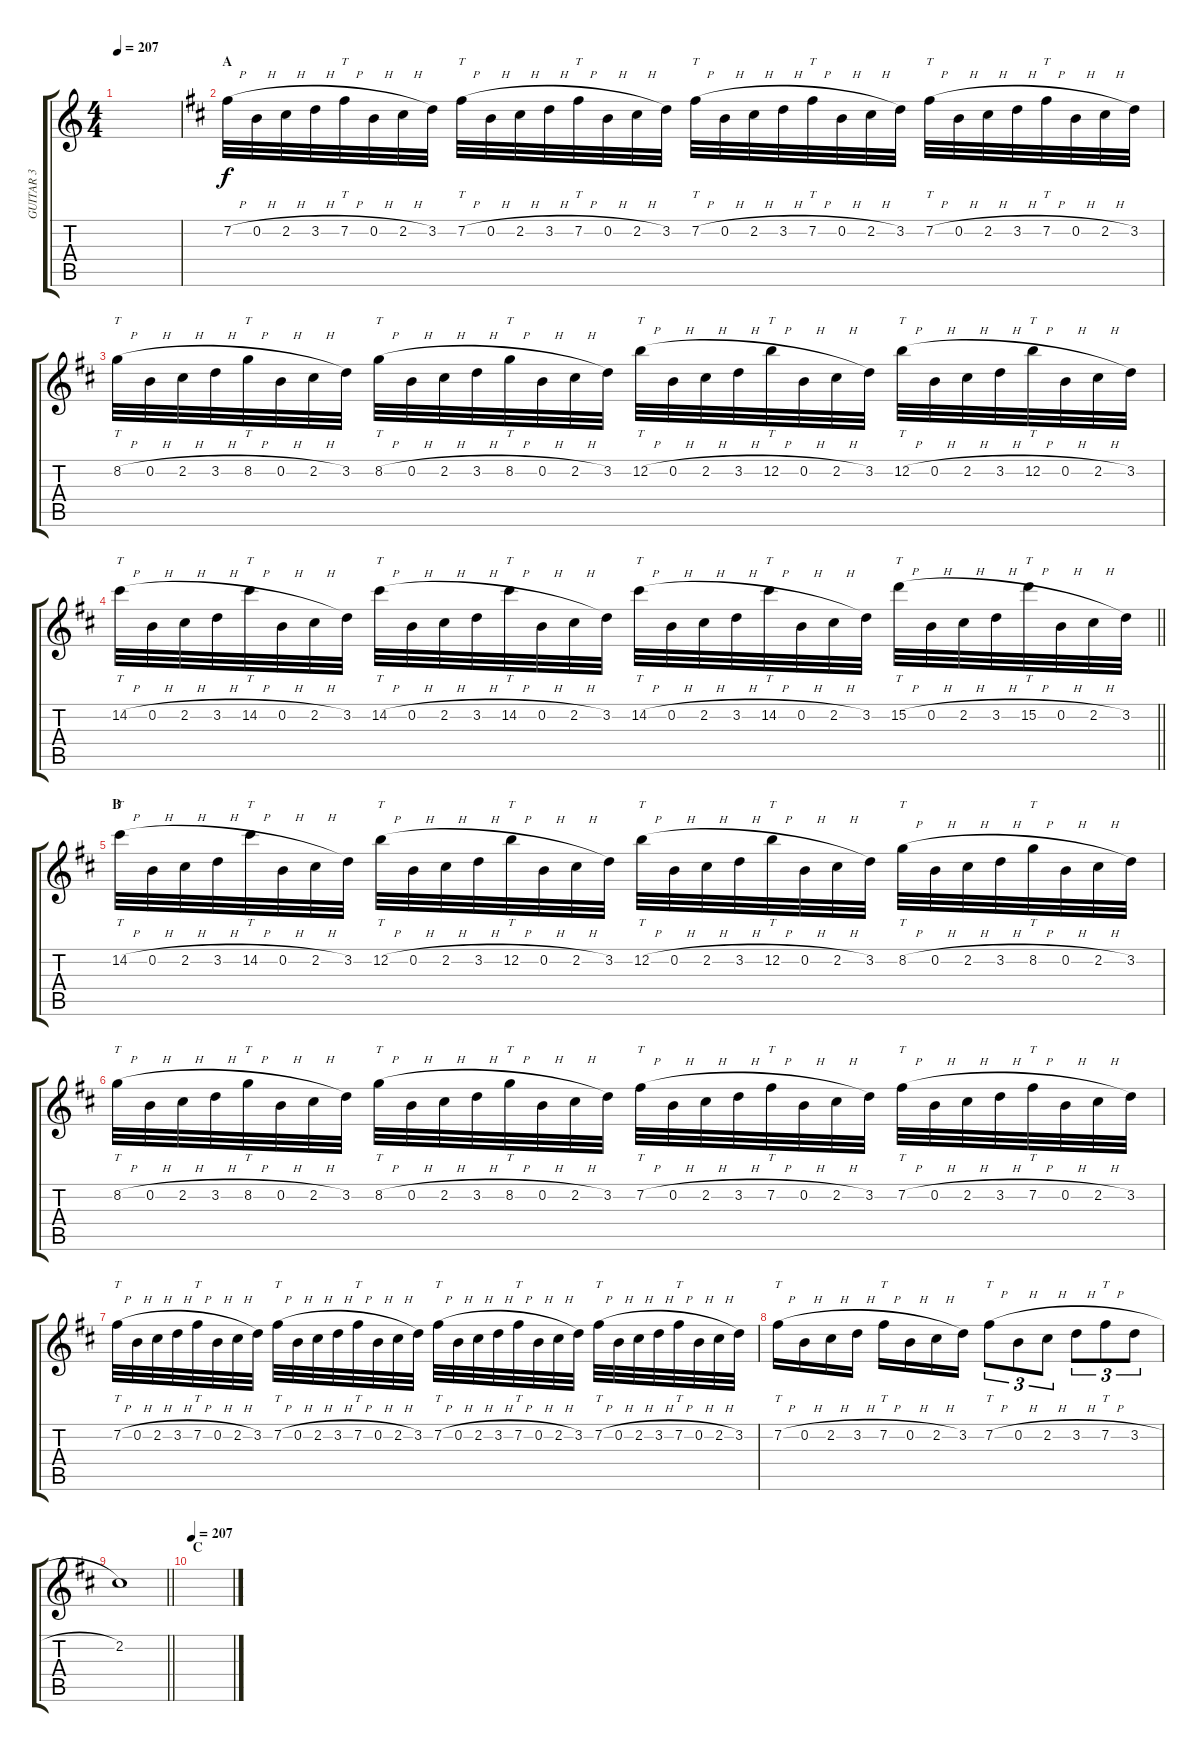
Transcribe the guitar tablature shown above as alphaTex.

\track ("GUITAR 3" "GUITAR 3") {instrument distortionguitar}
\staff {score tabs}
\tuning (E4 B3 G3 D3 A2 E2) {hide}
\ts (4 4)
\tempo 207
\clef g2
\ks c
|
\section ("" "A")
\ks d
7.2{h}.32{volume 2} 0.2{h}.32 2.2{h}.32 3.2{h}.32 7.2{h}.32{tt} 0.2{h}.32 2.2{h}.32 3.2.32 7.2{h}.32{tt volume 4} 0.2{h}.32 2.2{h}.32 3.2{h}.32 7.2{h}.32{tt} 0.2{h}.32 2.2{h}.32 3.2.32 7.2{h}.32{tt volume 6} 0.2{h}.32 2.2{h}.32 3.2{h}.32 7.2{h}.32{tt} 0.2{h}.32 2.2{h}.32 3.2.32 7.2{h}.32{tt volume 8} 0.2{h}.32 2.2{h}.32 3.2{h}.32 7.2{h}.32{tt} 0.2{h}.32 2.2{h}.32 3.2.32 |
8.2{h}.32{tt volume 10} 0.2{h}.32 2.2{h}.32 3.2{h}.32 8.2{h}.32{tt} 0.2{h}.32 2.2{h}.32 3.2.32 8.2{h}.32{tt volume 12} 0.2{h}.32 2.2{h}.32 3.2{h}.32 8.2{h}.32{tt} 0.2{h}.32 2.2{h}.32 3.2.32 12.2{h}.32{tt volume 14} 0.2{h}.32 2.2{h}.32 3.2{h}.32 12.2{h}.32{tt} 0.2{h}.32 2.2{h}.32 3.2.32 12.2{h}.32{tt volume 16} 0.2{h}.32 2.2{h}.32 3.2{h}.32 12.2{h}.32{tt} 0.2{h}.32 2.2{h}.32 3.2.32 |
\barLineRight lightlight
14.2{h}.32{tt} 0.2{h}.32 2.2{h}.32 3.2{h}.32 14.2{h}.32{tt} 0.2{h}.32 2.2{h}.32 3.2.32 14.2{h}.32{tt} 0.2{h}.32 2.2{h}.32 3.2{h}.32 14.2{h}.32{tt} 0.2{h}.32 2.2{h}.32 3.2.32 14.2{h}.32{tt} 0.2{h}.32 2.2{h}.32 3.2{h}.32 14.2{h}.32{tt} 0.2{h}.32 2.2{h}.32 3.2.32 15.2{h}.32{tt} 0.2{h}.32 2.2{h}.32 3.2{h}.32 15.2{h}.32{tt} 0.2{h}.32 2.2{h}.32 3.2.32 |
\section ("" "B")
14.2{h}.32{tt} 0.2{h}.32 2.2{h}.32 3.2{h}.32 14.2{h}.32{tt} 0.2{h}.32 2.2{h}.32 3.2.32 12.2{h}.32{tt} 0.2{h}.32 2.2{h}.32 3.2{h}.32 12.2{h}.32{tt} 0.2{h}.32 2.2{h}.32 3.2.32 12.2{h}.32{tt} 0.2{h}.32 2.2{h}.32 3.2{h}.32 12.2{h}.32{tt} 0.2{h}.32 2.2{h}.32 3.2.32 8.2{h}.32{tt} 0.2{h}.32 2.2{h}.32 3.2{h}.32 8.2{h}.32{tt} 0.2{h}.32 2.2{h}.32 3.2.32 |
8.2{h}.32{tt} 0.2{h}.32 2.2{h}.32 3.2{h}.32 8.2{h}.32{tt} 0.2{h}.32 2.2{h}.32 3.2.32 8.2{h}.32{tt} 0.2{h}.32 2.2{h}.32 3.2{h}.32 8.2{h}.32{tt} 0.2{h}.32 2.2{h}.32 3.2.32 7.2{h}.32{tt} 0.2{h}.32 2.2{h}.32 3.2{h}.32 7.2{h}.32{tt} 0.2{h}.32 2.2{h}.32 3.2.32 7.2{h}.32{tt} 0.2{h}.32 2.2{h}.32 3.2{h}.32 7.2{h}.32{tt} 0.2{h}.32 2.2{h}.32 3.2.32 |
7.2{h}.32{tt} 0.2{h}.32 2.2{h}.32 3.2{h}.32 7.2{h}.32{tt} 0.2{h}.32 2.2{h}.32 3.2.32 7.2{h}.32{tt} 0.2{h}.32 2.2{h}.32 3.2{h}.32 7.2{h}.32{tt} 0.2{h}.32 2.2{h}.32 3.2.32 7.2{h}.32{tt} 0.2{h}.32 2.2{h}.32 3.2{h}.32 7.2{h}.32{tt} 0.2{h}.32 2.2{h}.32 3.2.32 7.2{h}.32{tt} 0.2{h}.32 2.2{h}.32 3.2{h}.32 7.2{h}.32{tt} 0.2{h}.32 2.2{h}.32 3.2.32 |
7.2{h}.16{tt} 0.2{h}.16 2.2{h}.16 3.2{h}.16 7.2{h}.16{tt} 0.2{h}.16 2.2{h}.16 3.2.16 7.2{h}.8{tt tu (3 2)} 0.2{h}.8{tu (3 2)} 2.2{h}.8{tu (3 2)} 3.2{h}.8{tu (3 2)} 7.2{h}.8{tt tu (3 2)} 3.2{h}.8{tu (3 2)} |
\barLineRight lightlight
2.2.1 |
\section ("" "C")
\tempo 207
